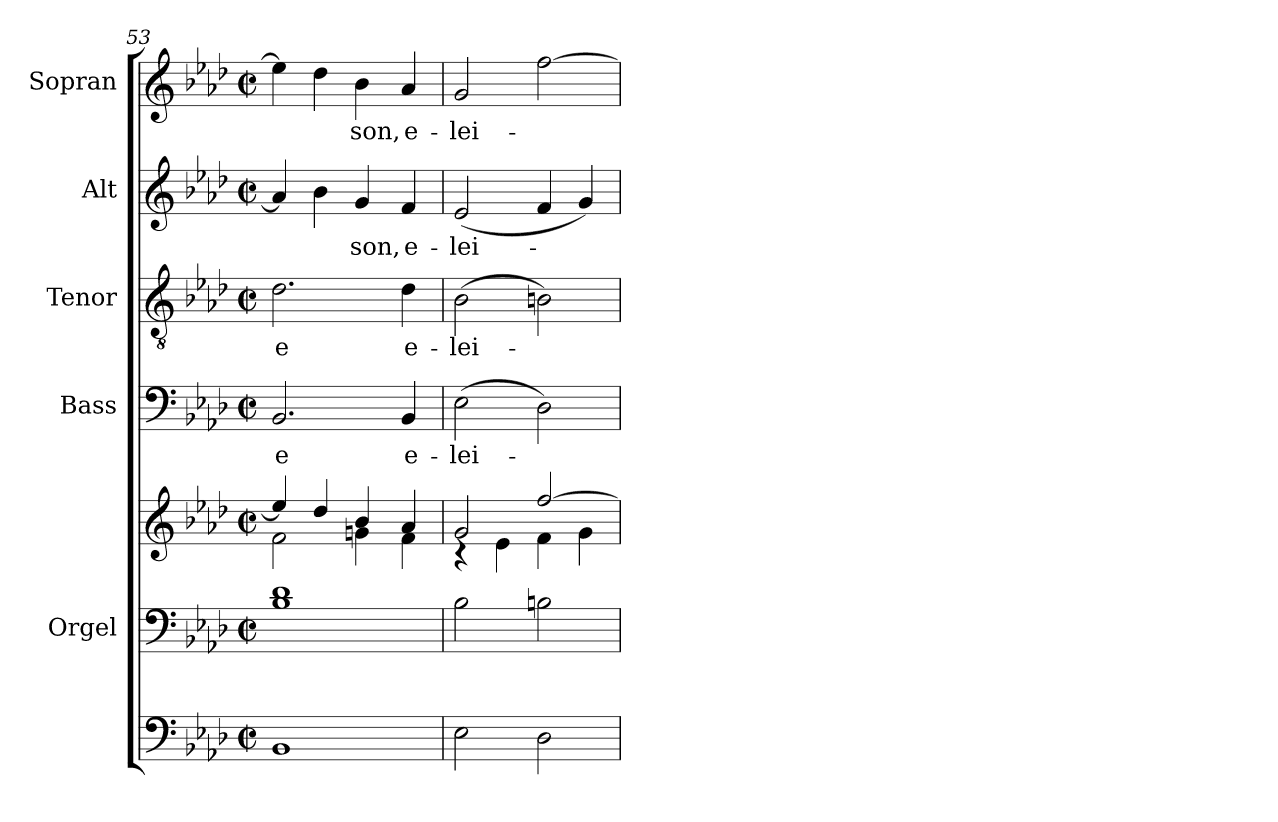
**kern	**kern	**kern	**kern	**text	**kern	**text	**kern	**text	**kern	**text
*part6	*part5	*part5	*part4	*part4	*part3	*part3	*part2	*part2	*part1	*part1
*staff7	*staff6	*staff5	*staff4	*staff4	*staff3	*staff3	*staff2	*staff2	*staff1	*staff1
*	*I"Orgel	*	*I"Bass	*	*I"Tenor	*	*I"Alt	*	*I"Sopran	*
*	*I'Org.	*	*I'B	*	*I'T	*	*I'A	*	*I'S	*
*clefF4	*clefF4	*clefG2	*clefF4	*	*clefGv2	*	*clefG2	*	*clefG2	*
*ITrd7c12	*	*	*	*	*	*	*	*	*	*
*k[b-e-a-d-]	*k[b-e-a-d-]	*k[b-e-a-d-]	*k[b-e-a-d-]	*	*k[b-e-a-d-]	*	*k[b-e-a-d-]	*	*k[b-e-a-d-]	*
*A-:	*A-:	*A-:	*A-:	*	*A-:	*	*A-:	*	*A-:	*
*M2/2	*M2/2	*M2/2	*M2/2	*	*M2/2	*	*M2/2	*	*M2/2	*
*met(c|)	*met(c|)	*met(c|)	*met(c|)	*	*met(c|)	*	*met(c|)	*	*met(c|)	*
=53	=53	=53	=53	=53	=53	=53	=53	=53	=53	=53
*	*	*^	*	*	*	*	*	*	*	*
!	!	!	!	!	!LO:LY:b	!	!LO:LY:b	!	!	!	!
1BBB-	1B- 1d-	4ee-/]	2f\	2.BB-/	-e	2.d-\	-e	4a/]	.	4ee-\]	.
.	.	4dd-/	.	.	.	.	.	4b-\	.	4dd-\	.
!	!	!	!	!	!	!	!	!	!LO:LY:b	!	!LO:LY:b
.	.	4b-/	4gn\	.	.	.	.	4g/	-son,	4b-\	-son,
!	!	!	!	!	!LO:LY:b	!	!LO:LY:b	!	!LO:LY:b	!	!LO:LY:b
.	.	4a-/	4f\	4BB-/	e-	4d-\	e-	4f/	e-	4a-/	e-
=54	=54	=54	=54	=54	=54	=54	=54	=54	=54	=54	=54
!	!	!	!	!	!LO:LY:b	!	!LO:LY:b	!	!LO:LY:b	!	!LO:LY:b
2EE-\	2B-\	2g/	4rB	(>2E-\	-lei-	(>2B-\	-lei-	(<2e-/	-lei-	2g/	-lei-
.	.	.	4e-\	.	.	.	.	.	.	.	.
2DD-\	2Bn\	[>2ff/	4f\	2D-\)	.	2Bn\)	.	4f/	.	[2ff\	.
.	.	.	4g\	.	.	.	.	4g/)	.	.	.
*	*	*v	*v	*	*	*	*	*	*	*	*
=	=	=	=	=	=	=	=	=	=	=
*-	*-	*-	*-	*-	*-	*-	*-	*-	*-	*-
